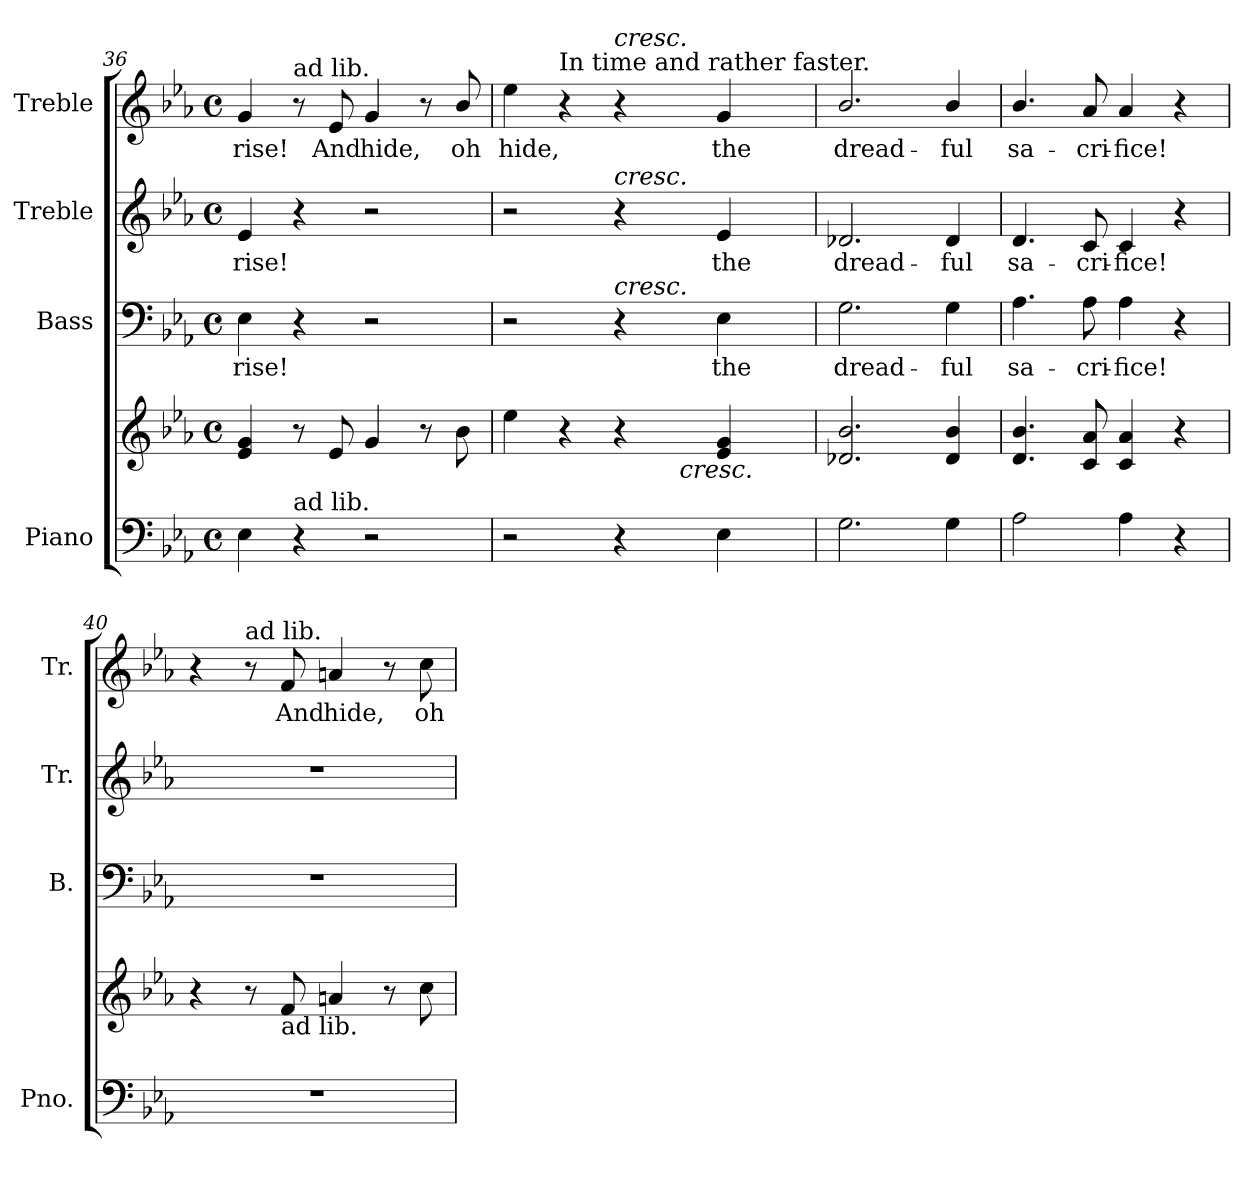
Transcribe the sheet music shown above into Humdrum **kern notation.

**kern	**kern	**kern	**text	**kern	**text	**kern	**text
*part4	*part4	*part3	*part3	*part2	*part2	*part1	*part1
*staff5	*staff4	*staff3	*staff3	*staff2	*staff2	*staff1	*staff1
*I"Piano	*	*I"Bass	*	*I"Treble	*	*I"Treble	*
*I'Pno.	*	*I'B.	*	*I'Tr.	*	*I'Tr.	*
*clefF4	*clefG2	*clefF4	*	*clefG2	*	*clefG2	*
*k[b-e-a-]	*k[b-e-a-]	*k[b-e-a-]	*	*k[b-e-a-]	*	*k[b-e-a-]	*
*E-:	*E-:	*E-:	*	*E-:	*	*E-:	*
*M4/4	*M4/4	*M4/4	*	*M4/4	*	*M4/4	*
*met(c)	*met(c)	*met(c)	*	*met(c)	*	*met(c)	*
=36	=36	=36	=36	=36	=36	=36	=36
!	!	!	!LO:LY:b:color=#000000	!	!	!	!
!	!	!	!	!	!LO:LY:b:color=#000000	!	!
!	!	!	!	!	!	!	!LO:LY:b:color=#000000
4E-i\	4e-i/ 4gi	4E-i\	-rise!	4e-i/	-rise!	4gi/	-rise!
!	!	!	!	!	!	!LO:TX:a:t=ad lib.	!
!LO:TX:a:t=ad lib.	!	!	!	!	!	!	!
4r	8r	4r	.	4r	.	8r	.
!	!	!	!	!	!	!	!LO:LY:b:color=#000000
.	8e-i/	.	.	.	.	8e-i/	And
!	!	!	!	!	!	!	!LO:LY:b:color=#000000
2r	4gi/	2r	.	2r	.	4gi/	hide,
.	8r	.	.	.	.	8r	.
!	!	!	!	!	!	!	!LO:LY:b:color=#000000
.	8b-i\	.	.	.	.	8b-i/	oh
!!LO:PB:g=z
=37	=37	=37	=37	=37	=37	=37	=37
!	!	!	!	!	!	!	!LO:LY:b:color=#000000
*	*^	*	*	*	*	*^	*
2r	4ee-i\	2ryy	2r	.	2r	.	4ee-i\	2ryy	hide,
!	!	!	!	!	!	!	!LO:TX:a:t=In time and rather faster.	!	!
.	4r	.	.	.	.	.	4r	.	.
!	!	!	!	!	!	!	!LO:TX:a:i:t=cresc.	!	!
!	!	!	!	!	!LO:TX:a:i:t=cresc.	!	!	!	!
!	!	!	!LO:TX:a:i:t=cresc.	!	!	!	!	!	!
4r	4r	16ryy	4r	.	4r	.	4r	16ryy	.
.	.	32ryy	.	.	.	.	.	64ryy	.
.	.	.	.	.	.	.	.	128ryy	.
.	.	.	.	.	.	.	.	512ryy	.
*	*	*	*	*	*	*	*MM92	*	*
.	.	.	.	.	.	.	.	4ryy	.
.	.	64ryy	.	.	.	.	.	.	.
.	.	256..ryy	.	.	.	.	.	.	.
!	!	!LO:TX:b:i:t=cresc.	!	!	!	!	!	!	!
.	.	4ryy	.	.	.	.	.	.	.
!	!	!	!	!LO:LY:b:color=#000000	!	!	!	!	!
!	!	!	!	!	!	!LO:LY:b:color=#000000	!	!	!
!	!	!	!	!	!	!	!	!	!LO:LY:b:color=#000000
4E-i\	4e-i/ 4gi	.	4E-i\	the	4e-i/	the	4gi/	.	the
.	.	.	.	.	.	.	.	8ryy	.
.	.	8ryy	.	.	.	.	.	.	.
.	.	.	.	.	.	.	.	32ryy	.
.	.	128ryy	.	.	.	.	.	.	.
.	.	.	.	.	.	.	.	256.ryy	.
.	.	1024ryy	.	.	.	.	.	.	.
*	*v	*v	*	*	*	*	*v	*v	*
=38	=38	=38	=38	=38	=38	=38	=38
*	*^	*	*	*	*	*^	*
!	!	!	!	!LO:LY:b:color=#000000	!	!	!	!	!
*	*v	*v	*	*	*	*	*v	*v	*
*	*^	*	*	*	*	*^	*
!	!	!	!	!	!	!LO:LY:b:color=#000000	!	!	!
*	*v	*v	*	*	*	*	*v	*v	*
*	*^	*	*	*	*	*^	*
!	!	!	!	!	!	!	!	!	!LO:LY:b:color=#000000
*	*v	*v	*	*	*	*	*v	*v	*
2.Gi\	2.d-Xi/ 2.b-i	2.Gi\	dread-	2.d-Xi/	dread-	2.b-i/	dread-
!	!	!	!LO:LY:b:color=#000000	!	!	!	!
!	!	!	!	!	!LO:LY:b:color=#000000	!	!
!	!	!	!	!	!	!	!LO:LY:b:color=#000000
4Gi\	4d-i/ 4b-i	4Gi\	-ful	4d-i/	-ful	4b-i/	-ful
=39	=39	=39	=39	=39	=39	=39	=39
!	!	!	!LO:LY:b:color=#000000	!	!	!	!
!	!	!	!	!	!LO:LY:b:color=#000000	!	!
!	!	!	!	!	!	!	!LO:LY:b:color=#000000
2A-i\	4.di/ 4.b-i	4.A-i\	sa-	4.di/	sa-	4.b-i/	sa-
!	!	!	!LO:LY:b:color=#000000	!	!	!	!
!	!	!	!	!	!LO:LY:b:color=#000000	!	!
!	!	!	!	!	!	!	!LO:LY:b:color=#000000
.	8ci/ 8a-i	8A-i\	-cri-	8ci/	-cri-	8a-i/	-cri-
!	!	!	!LO:LY:b:color=#000000	!	!	!	!
!	!	!	!	!	!LO:LY:b:color=#000000	!	!
!	!	!	!	!	!	!	!LO:LY:b:color=#000000
4A-i\	4ci/ 4a-i	4A-i\	-fice!	4ci/	-fice!	4a-i/	-fice!
4r	4r	4r	.	4r	.	4r	.
=40	=40	=40	=40	=40	=40	=40	=40
1r	4r	1r	.	1r	.	4r	.
!	!	!	!	!	!	!LO:TX:a:t=ad lib.	!
.	8r	.	.	.	.	8r	.
!	!LO:TX:b:t=ad lib.	!	!	!	!	!	!
!	!	!	!	!	!	!	!LO:LY:b:color=#000000
.	8fi/	.	.	.	.	8fi/	And
!	!	!	!	!	!	!	!LO:LY:b:color=#000000
.	4ani/	.	.	.	.	4ani/	hide,
.	8r	.	.	.	.	8r	.
!	!	!	!	!	!	!	!LO:LY:b:color=#000000
.	8cci\	.	.	.	.	8cci\	oh
=	=	=	=	=	=	=	=
*-	*-	*-	*-	*-	*-	*-	*-
